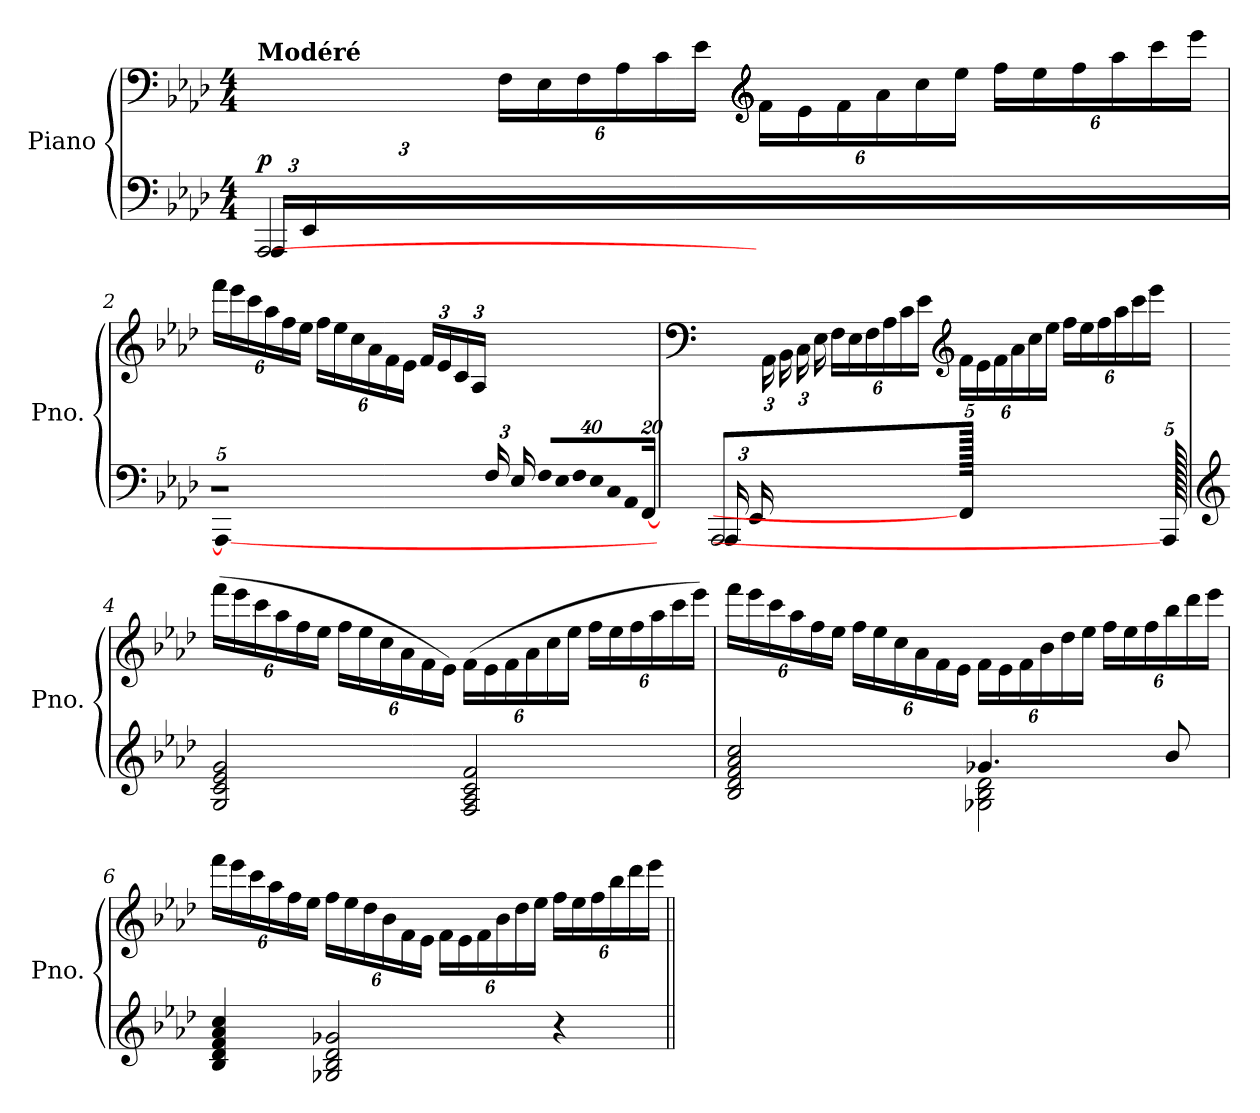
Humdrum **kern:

**kern	**kern	**dynam
*part1	*part1	*part1
*staff2	*staff1	*staff1/2
*I"Piano	*	*
*I'Pno.	*	*
*clefF4	*clefF4	*
*k[b-e-a-d-]	*k[b-e-a-d-]	*
*M4/4	*M4/4	*
=1	=1	=1
*^	*	*
*	*Xbrackettup	*	*
*	*	*^	*
*	*	*	*^	*
!	!	!LO:TX:a:B:t=Modéré	!	!	!
!	!	!	!	!	!LO:DY:b
(>[2AAA-/	24AAA-/LL	4ryy	2ryy	12ryy	p
.	24EE-/	.	.	.	.
.	2ryy	.	.	24AA-\	.
.	.	.	.	24BB-\	.
.	.	.	.	24C\	.
.	.	.	.	24E-\JJ	.
*	*	*	*	*Xbrackettup	*
.	.	4ryy	.	24F\LL	.
.	.	.	.	24E-\	.
.	.	.	.	24F\	.
.	.	.	.	24A-\	.
.	.	.	.	24c\	.
.	.	.	.	24e-\JJ	.
*	*	*clefG2	*	*	*
2ryy	.	2ryy	24f\LL	2ryy	.
.	.	.	24e-\	.	.
.	12%5ryy	.	24f\	.	.
.	.	.	24a-\	.	.
.	.	.	24cc\	.	.
.	.	.	24ee-\JJ	.	.
.	.	.	24ff\LL	.	.
.	.	.	24ee-\	.	.
.	.	.	24ff\	.	.
.	.	.	24aa-\	.	.
.	.	.	24ccc\	.	.
.	.	.	24eee-\JJ	.	.
*	*	*v	*v	*v	*
=2	=2	=2	=2
3%2ryy	640ryy	24fff\LL)	.
.	640%639AAA-_	.	.
.	.	24eee-\	.
.	.	24ccc\	.
.	.	24aa-\	.
.	.	24ff\	.
.	.	24ee-\JJ	.
.	.	24ff\LL	.
.	.	24ee-\	.
.	.	24cc\	.
.	.	24a-\	.
.	.	24f\	.
.	.	24e-\JJ	.
.	.	24f/LL	.
.	.	24e-/	.
.	.	24c/	.
.	.	24A-/	.
24F/	.	3ryy	.
24E-/JJ	.	.	.
!LO:N:vis=16	!	!	!
640%23F/LL	.	.	.
!LO:N:vis=16	!	!	!
640%23E-/	.	.	.
!LO:N:vis=16	!	!	!
640%23F/	.	.	.
!LO:N:vis=16	!	!	!
640%23E-/	.	.	.
!LO:N:vis=16	!	!	!
640%23C/	.	.	.
!LO:N:vis=16	!	!	!
640%23AA-/	.	.	.
[320%11FF/JJ	.	.	.
*v	*v	*	*
!!LO:LB:g=z
=3	=3	=3
*	*clefF4	*
*^	*^	*
*	*^	*	*	*
(>2AAA-/	24AAA-/LL	1ryy	2ryy	12ryy	.
.	24EE-/	.	.	.	.
.	1920%1763ryy	.	.	24AA-\	.
.	.	.	.	24BB-\	.
.	.	.	.	24C\	.
.	.	.	.	24E-\JJ	.
.	.	.	.	24F\LL	.
.	.	.	.	24E-\	.
.	.	.	.	24F\	.
.	.	.	.	24A-\	.
.	.	.	.	24c\	.
.	.	.	.	24e-\JJ	.
*	*	*	*clefG2	*	*
640FF/JJ]	.	.	24f\LL	640ryy	.
2ryy	.	.	.	2ryy	.
.	.	.	24e-\	.	.
.	.	.	24f\	.	.
.	.	.	24a-\	.	.
.	.	.	24cc\	.	.
.	.	.	24ee-\JJ	.	.
.	.	.	24ff\LL	.	.
.	.	.	24ee-\	.	.
.	.	.	24ff\	.	.
.	.	.	24aa-\	.	.
.	.	.	24ccc\	.	.
.	.	.	24eee-\JJ)	.	.
.	.	640AAA-]	640ryy	.	.
*v	*v	*v	*	*	*
*	*v	*v	*
=4	=4	=4
*clefG2	*	*
2G/ 2c/ 2e-/ 2g/	(>24fff\LL	.
.	24eee-\	.
.	24ccc\	.
.	24aa-\	.
.	24ff\	.
.	24ee-\JJ	.
.	24ff\LL	.
.	24ee-\	.
.	24cc\	.
.	24a-\	.
.	24f\	.
.	24e-\JJ)	.
2F/ 2A-/ 2c/ 2f/	(>24f\LL	.
.	24e-\	.
.	24f\	.
.	24a-\	.
.	24cc\	.
.	24ee-\JJ	.
.	24ff\LL	.
.	24ee-\	.
.	24ff\	.
.	24aa-\	.
.	24ccc\	.
.	24eee-\JJ)	.
!!LO:LB:g=z
=5	=5	=5
*^	*	*
2B-/ 2d-/ 2f/ 2a-/ 2cc/	2ryy	24fff\LL	.
.	.	24eee-\	.
.	.	24ccc\	.
.	.	24aa-\	.
.	.	24ff\	.
.	.	24ee-\JJ	.
.	.	24ff\LL	.
.	.	24ee-\	.
.	.	24cc\	.
.	.	24a-\	.
.	.	24f\	.
.	.	24e-\JJ	.
4.g-X/	2G-X\ 2B-\ 2d-\	24f\LL	.
.	.	24e-\	.
.	.	24f\	.
.	.	24b-\	.
.	.	24dd-\	.
.	.	24ee-\JJ	.
.	.	24ff\LL	.
.	.	24ee-\	.
.	.	24ff\	.
8b-/	.	24bb-\	.
.	.	24ddd-\	.
.	.	24eee-\JJ	.
*v	*v	*	*
=6	=6	=6
4B-/ 4d-/ 4f/ 4a-/ 4cc/	24fff\LL	.
.	24eee-\	.
.	24ccc\	.
.	24aa-\	.
.	24ff\	.
.	24ee-\JJ	.
2G-X/ 2B-/ 2d-/ 2g-X/	24ff\LL	.
.	24ee-\	.
.	24dd-\	.
.	24b-\	.
.	24f\	.
.	24e-\JJ	.
.	24f\LL	.
.	24e-\	.
.	24f\	.
.	24b-\	.
.	24dd-\	.
.	24ee-\JJ	.
4r	24ff\LL	.
.	24ee-\	.
.	24ff\	.
.	24bb-\	.
.	24ddd-\	.
.	24eee-\JJ	.
=||	=||	=||
*-	*-	*-
